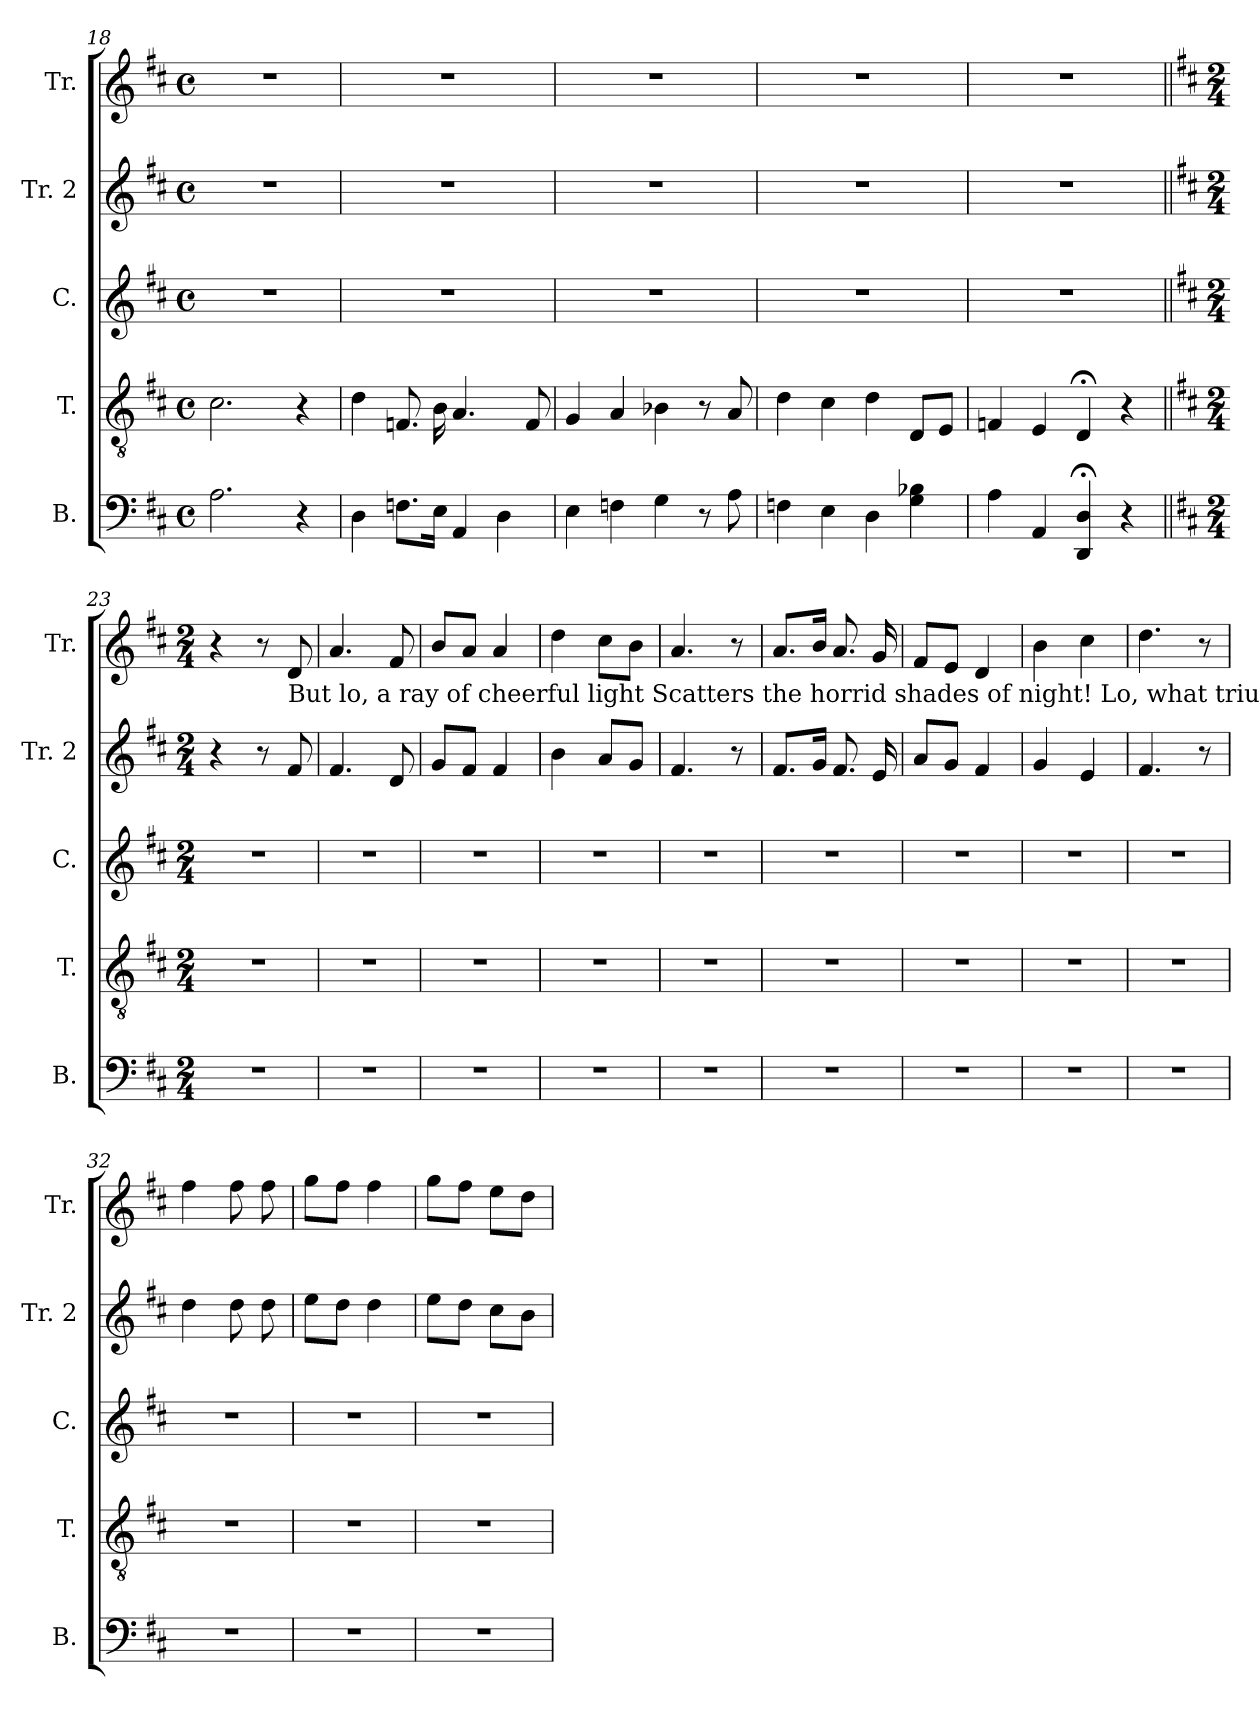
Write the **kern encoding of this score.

**kern	**kern	**kern	**kern	**kern
*part5	*part4	*part3	*part2	*part1
*staff5	*staff4	*staff3	*staff2	*staff1
*I"B.	*I"T.	*I"C.	*I"Tr. 2	*I"Tr.
*I'B.	*I'T.	*I'C.	*I'Tr. 2	*I'Tr.
*clefF4	*clefGv2	*clefG2	*clefG2	*clefG2
*k[f#c#]	*k[f#c#]	*k[f#c#]	*k[f#c#]	*k[f#c#]
*M4/4	*M4/4	*M4/4	*M4/4	*M4/4
*met(c)	*met(c)	*met(c)	*met(c)	*met(c)
=18	=18	=18	=18	=18
2.A\	2.c#\	1r	1r	1r
4r	4r	.	.	.
=19	=19	=19	=19	=19
4D\	4d\	1r	1r	1r
8.Fn\L	8.Fn/	.	.	.
16E\Jk	16B\	.	.	.
4AA/	4.A/	.	.	.
4D\	.	.	.	.
.	8F/	.	.	.
=20	=20	=20	=20	=20
4E\	4G/	1r	1r	1r
4Fn\	4A/	.	.	.
4G\	4B-X\	.	.	.
8r	8r	.	.	.
8A\	8A/	.	.	.
=21	=21	=21	=21	=21
4Fn\	4d\	1r	1r	1r
4E\	4c#\	.	.	.
4D\	4d\	.	.	.
4G\ 4B-X\	8D/L	.	.	.
.	8E/J	.	.	.
=22	=22	=22	=22	=22
4A\	4Fn/	1r	1r	1r
4AA/	4E/	.	.	.
4DD/;< 4D/;<	4D;</	.	.	.
4r	4r	.	.	.
!!LO:LB:g=z
=23||	=23||	=23||	=23||	=23||
*k[f#c#]	*k[f#c#]	*k[f#c#]	*k[f#c#]	*k[f#c#]
*M2/4	*M2/4	*M2/4	*M2/4	*M2/4
2r	2r	2r	4r	4r
.	.	.	8r	8r
!	!	!	!	!LO:TX:b:t=But   lo,  a ray of cheerful light  Scatters the horrid shades of night! Lo, what triumphant grace is shown To souls  impoverished  and undone!
.	.	.	8f#/	8d/
=24	=24	=24	=24	=24
2r	2r	2r	4.f#/	4.a/
.	.	.	8d/	8f#/
=25	=25	=25	=25	=25
2r	2r	2r	8g/L	8b/L
.	.	.	8f#/J	8a/J
.	.	.	4f#/	4a/
=26	=26	=26	=26	=26
2r	2r	2r	4b\	4dd\
.	.	.	8a/L	8cc#\L
.	.	.	8g/J	8b\J
=27	=27	=27	=27	=27
2r	2r	2r	4.f#/	4.a/
.	.	.	8r	8r
=28	=28	=28	=28	=28
2r	2r	2r	8.f#/L	8.a/L
.	.	.	16g/Jk	16b/Jk
.	.	.	8.f#/	8.a/
.	.	.	16e/	16g/
=29	=29	=29	=29	=29
2r	2r	2r	8a/L	8f#/L
.	.	.	8g/J	8e/J
.	.	.	4f#/	4d/
=30	=30	=30	=30	=30
2r	2r	2r	4g/	4b\
.	.	.	4e/	4cc#\
=31	=31	=31	=31	=31
2r	2r	2r	4.f#/	4.dd\
.	.	.	8r	8r
=32	=32	=32	=32	=32
2r	2r	2r	4dd\	4ff#\
.	.	.	8dd\	8ff#\
.	.	.	8dd\	8ff#\
=33	=33	=33	=33	=33
2r	2r	2r	8ee\L	8gg\L
.	.	.	8dd\J	8ff#\J
.	.	.	4dd\	4ff#\
=34	=34	=34	=34	=34
2r	2r	2r	8ee\L	8gg\L
.	.	.	8dd\J	8ff#\J
.	.	.	8cc#\L	8ee\L
.	.	.	8b\J	8dd\J
=	=	=	=	=
*-	*-	*-	*-	*-
